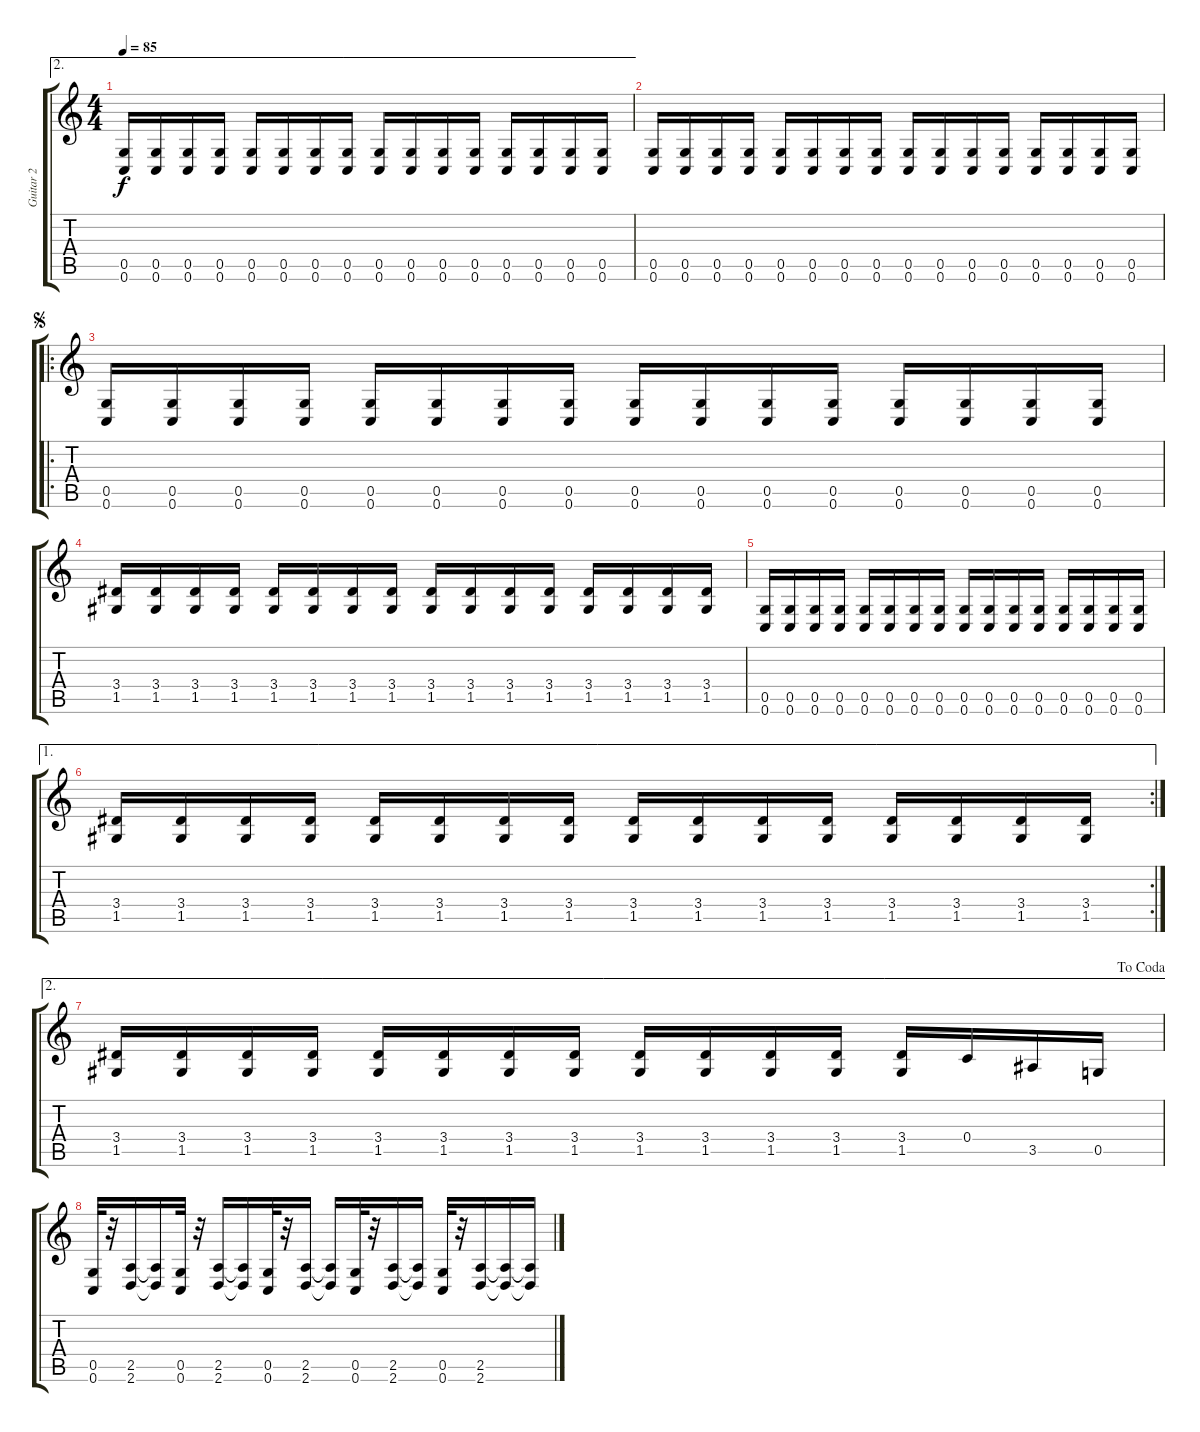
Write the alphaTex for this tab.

\track ("Guitar 2" "Guitar 2") {mute instrument distortionguitar}
\staff {score tabs}
\tuning (E4 C4 G3 C3 G2 C2) {hide}
\ae 2
\ts (4 4)
\tempo 85
\clef g2
\ks c
(0.5 0.6).16{dy f} (0.5 0.6).16 (0.5 0.6).16 (0.5 0.6).16 (0.5 0.6).16 (0.5 0.6).16 (0.5 0.6).16 (0.5 0.6).16 (0.5 0.6).16 (0.5 0.6).16 (0.5 0.6).16 (0.5 0.6).16 (0.5 0.6).16 (0.5 0.6).16 (0.5 0.6).16 (0.5 0.6).16 |
(0.5 0.6).16 (0.5 0.6).16 (0.5 0.6).16 (0.5 0.6).16 (0.5 0.6).16 (0.5 0.6).16 (0.5 0.6).16 (0.5 0.6).16 (0.5 0.6).16 (0.5 0.6).16 (0.5 0.6).16 (0.5 0.6).16 (0.5 0.6).16 (0.5 0.6).16 (0.5 0.6).16 (0.5 0.6).16 |
\ro
\jump segno
(0.5 0.6).16 (0.5 0.6).16 (0.5 0.6).16 (0.5 0.6).16 (0.5 0.6).16 (0.5 0.6).16 (0.5 0.6).16 (0.5 0.6).16 (0.5 0.6).16 (0.5 0.6).16 (0.5 0.6).16 (0.5 0.6).16 (0.5 0.6).16 (0.5 0.6).16 (0.5 0.6).16 (0.5 0.6).16 |
(3.4 1.5).16 (3.4 1.5).16 (3.4 1.5).16 (3.4 1.5).16 (3.4 1.5).16 (3.4 1.5).16 (3.4 1.5).16 (3.4 1.5).16 (3.4 1.5).16 (3.4 1.5).16 (3.4 1.5).16 (3.4 1.5).16 (3.4 1.5).16 (3.4 1.5).16 (3.4 1.5).16 (3.4 1.5).16 |
(0.5 0.6).16 (0.5 0.6).16 (0.5 0.6).16 (0.5 0.6).16 (0.5 0.6).16 (0.5 0.6).16 (0.5 0.6).16 (0.5 0.6).16 (0.5 0.6).16 (0.5 0.6).16 (0.5 0.6).16 (0.5 0.6).16 (0.5 0.6).16 (0.5 0.6).16 (0.5 0.6).16 (0.5 0.6).16 |
\ae 1
\rc 2
(3.4 1.5).16 (3.4 1.5).16 (3.4 1.5).16 (3.4 1.5).16 (3.4 1.5).16 (3.4 1.5).16 (3.4 1.5).16 (3.4 1.5).16 (3.4 1.5).16 (3.4 1.5).16 (3.4 1.5).16 (3.4 1.5).16 (3.4 1.5).16 (3.4 1.5).16 (3.4 1.5).16 (3.4 1.5).16 |
\ae 2
\jump dacoda
(3.4 1.5).16 (3.4 1.5).16 (3.4 1.5).16 (3.4 1.5).16 (3.4 1.5).16 (3.4 1.5).16 (3.4 1.5).16 (3.4 1.5).16 (3.4 1.5).16 (3.4 1.5).16 (3.4 1.5).16 (3.4 1.5).16 (3.4 1.5).16 0.4.16 3.5.16 0.5.16 |
(0.5 0.6).32 r.32 (2.5 2.6).16 (2.5{t} 2.6{t}).16 (0.5 0.6).32 r.32 (2.5 2.6).16 (2.5{t} 2.6{t}).16 (0.5 0.6).32 r.32 (2.5 2.6).16 (2.5{t} 2.6{t}).16 (0.5 0.6).32 r.32 (2.5 2.6).16 (2.5{t} 2.6{t}).16 (0.5 0.6).32 r.32 (2.5 2.6).16 (2.5{t} 2.6{t}).16 (2.5{t} 2.6{t}).16
